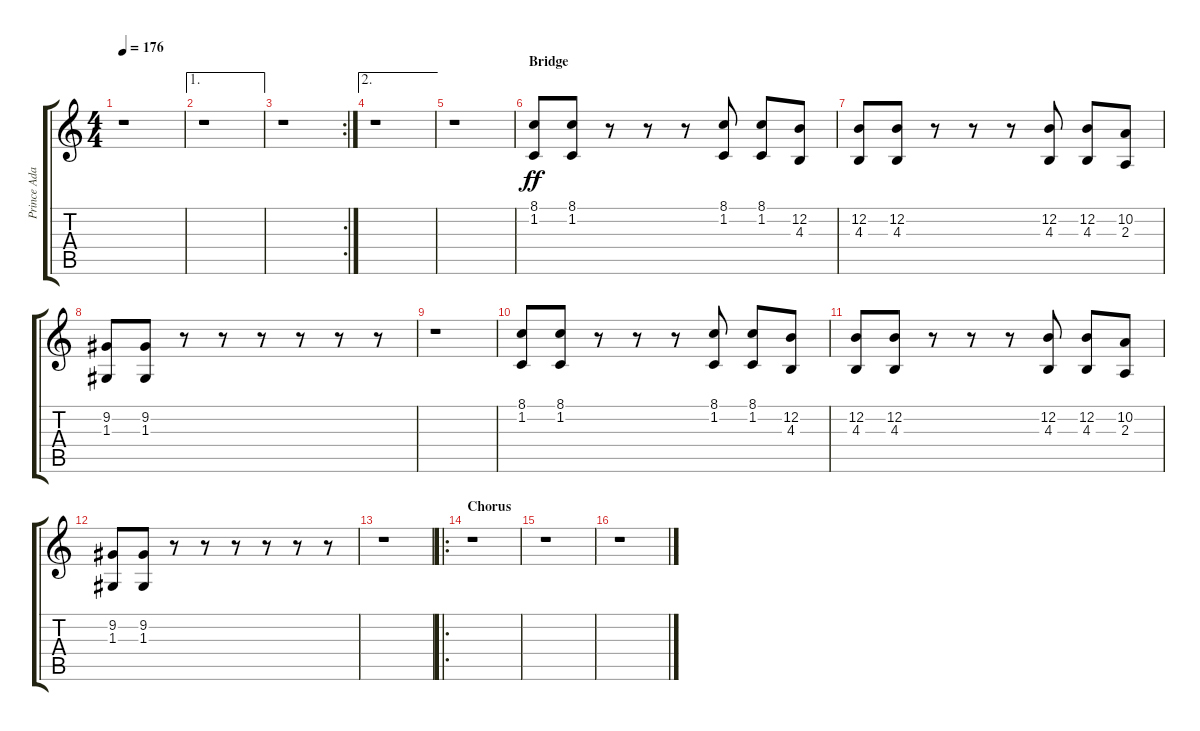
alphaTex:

\track ("Prince Adam/Catboy" "Prince Ada") {instrument trumpet}
\staff {score tabs}
\tuning (E4 B3 G3 D3 A2 E2) {hide}
\ts (4 4)
\tempo 176
\clef g2
\ks c
r.1{dy ff} |
\ae 1
r.1 |
\rc 2
r.1 |
\ae 2
r.1 |
r.1 |
\section ("" "Bridge")
(8.1 1.2).8 (8.1 1.2).8 r.8 r.8 r.8 (8.1 1.2).8 (8.1 1.2).8 (12.2 4.3).8 |
(12.2 4.3).8 (12.2 4.3).8 r.8 r.8 r.8 (12.2 4.3).8 (12.2 4.3).8 (10.2 2.3).8 |
(9.2 1.3).8 (9.2 1.3).8 r.8 r.8 r.8 r.8 r.8 r.8 |
r.1 |
(8.1 1.2).8 (8.1 1.2).8 r.8 r.8 r.8 (8.1 1.2).8 (8.1 1.2).8 (12.2 4.3).8 |
(12.2 4.3).8 (12.2 4.3).8 r.8 r.8 r.8 (12.2 4.3).8 (12.2 4.3).8 (10.2 2.3).8 |
(9.2 1.3).8 (9.2 1.3).8 r.8 r.8 r.8 r.8 r.8 r.8 |
r.1 |
\ro
\section ("" "Chorus")
r.1 |
r.1 |
r.1
